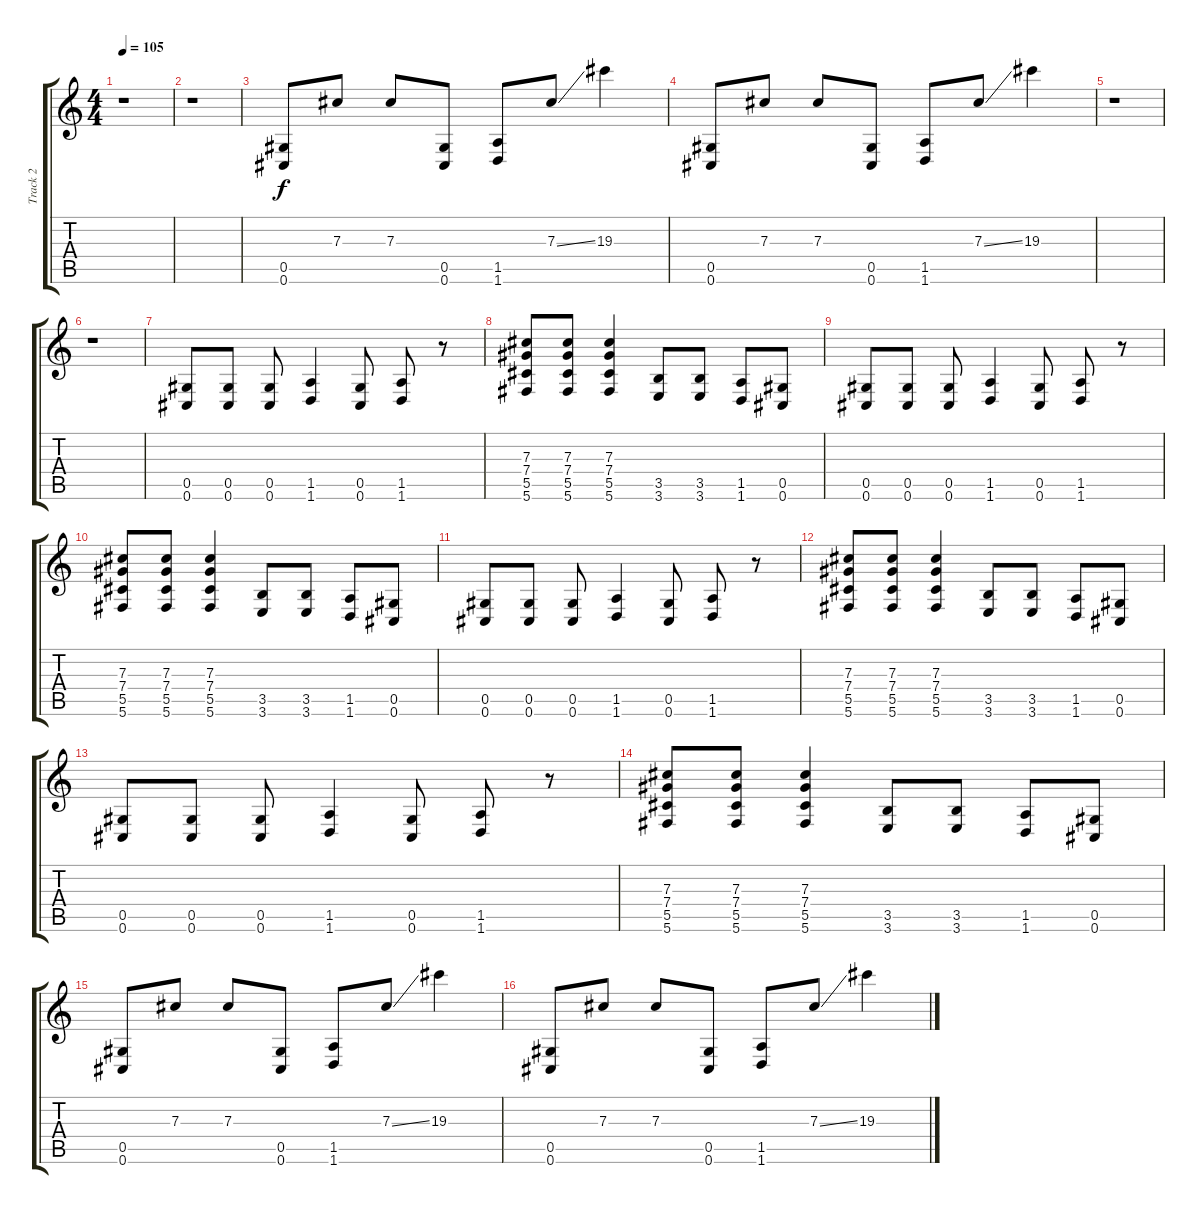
\track ("Track 2" "Track 2") {instrument distortionguitar}
\staff {score tabs}
\tuning (Eb4 Bb3 Gb3 Db3 Ab2 Db2) {hide}
\ts (4 4)
\tempo 105
\clef g2
\ks c
r.1{dy f} |
r.1 |
(0.5 0.6).8 7.3.8 7.3.8 (0.5 0.6).8 (1.5 1.6).8 7.3{ss}.8 19.3.4 |
(0.5 0.6).8 7.3.8 7.3.8 (0.5 0.6).8 (1.5 1.6).8 7.3{ss}.8 19.3.4 |
r.1 |
r.1 |
(0.5 0.6).8 (0.5 0.6).8 (0.5 0.6).8 (1.5 1.6).4 (0.5 0.6).8 (1.5 1.6).8 r.8 |
(7.3 7.4 5.5 5.6).8 (7.3 7.4 5.5 5.6).8 (7.3 7.4 5.5 5.6).4 (3.5 3.6).8 (3.5 3.6).8 (1.5 1.6).8 (0.5 0.6).8 |
(0.5 0.6).8 (0.5 0.6).8 (0.5 0.6).8 (1.5 1.6).4 (0.5 0.6).8 (1.5 1.6).8 r.8 |
(7.3 7.4 5.5 5.6).8 (7.3 7.4 5.5 5.6).8 (7.3 7.4 5.5 5.6).4 (3.5 3.6).8 (3.5 3.6).8 (1.5 1.6).8 (0.5 0.6).8 |
(0.5 0.6).8 (0.5 0.6).8 (0.5 0.6).8 (1.5 1.6).4 (0.5 0.6).8 (1.5 1.6).8 r.8 |
(7.3 7.4 5.5 5.6).8 (7.3 7.4 5.5 5.6).8 (7.3 7.4 5.5 5.6).4 (3.5 3.6).8 (3.5 3.6).8 (1.5 1.6).8 (0.5 0.6).8 |
(0.5 0.6).8 (0.5 0.6).8 (0.5 0.6).8 (1.5 1.6).4 (0.5 0.6).8 (1.5 1.6).8 r.8 |
(7.3 7.4 5.5 5.6).8 (7.3 7.4 5.5 5.6).8 (7.3 7.4 5.5 5.6).4 (3.5 3.6).8 (3.5 3.6).8 (1.5 1.6).8 (0.5 0.6).8 |
(0.5 0.6).8 7.3.8 7.3.8 (0.5 0.6).8 (1.5 1.6).8 7.3{ss}.8 19.3.4 |
(0.5 0.6).8 7.3.8 7.3.8 (0.5 0.6).8 (1.5 1.6).8 7.3{ss}.8 19.3.4
